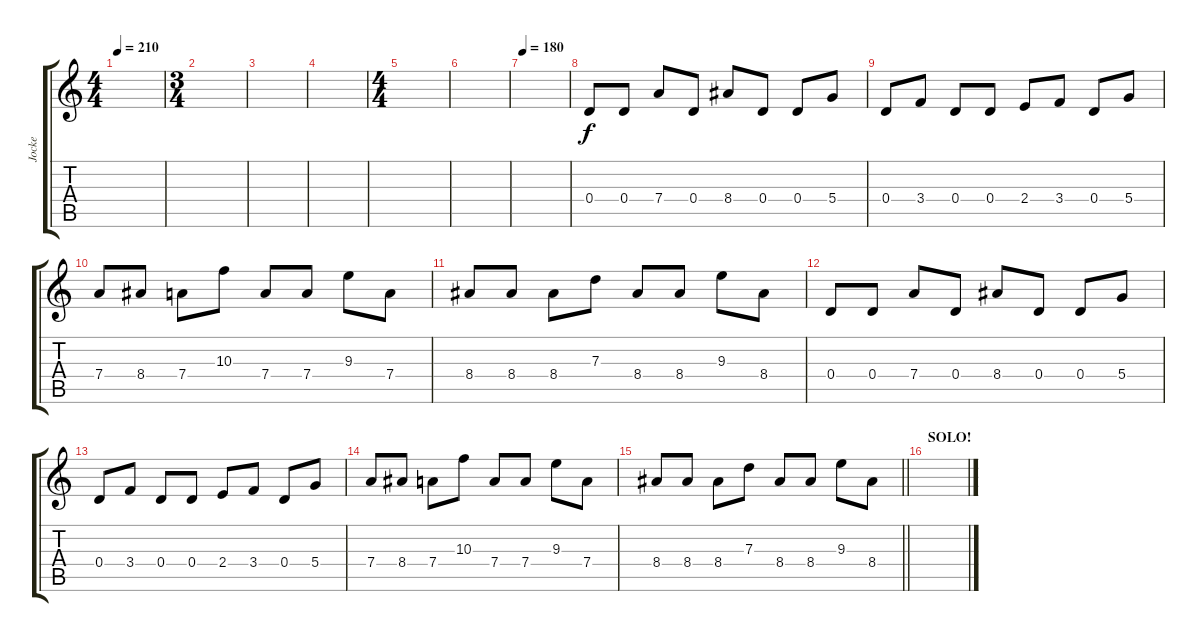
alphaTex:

\track ("Jocke" "Jocke") {instrument distortionguitar}
\staff {score tabs}
\tuning (E4 B3 G3 D3 A2 D2) {hide}
\ts (4 4)
\tempo 210
\clef g2
\ks c
|
\ts (3 4)
|
|
|
\ts (4 4)
|
|
\tempo 180
|
0.4.8 0.4.8 7.4.8 0.4.8 8.4.8 0.4.8 0.4.8 5.4.8 |
0.4.8 3.4.8 0.4.8 0.4.8 2.4.8 3.4.8 0.4.8 5.4.8 |
7.4.8 8.4.8 7.4.8 10.3.8 7.4.8 7.4.8 9.3.8 7.4.8 |
8.4.8 8.4.8 8.4.8 7.3.8 8.4.8 8.4.8 9.3.8 8.4.8 |
0.4.8 0.4.8 7.4.8 0.4.8 8.4.8 0.4.8 0.4.8 5.4.8 |
0.4.8 3.4.8 0.4.8 0.4.8 2.4.8 3.4.8 0.4.8 5.4.8 |
7.4.8 8.4.8 7.4.8 10.3.8 7.4.8 7.4.8 9.3.8 7.4.8 |
\barLineRight lightlight
8.4.8 8.4.8 8.4.8 7.3.8 8.4.8 8.4.8 9.3.8 8.4.8 |
\section ("" "SOLO!")
